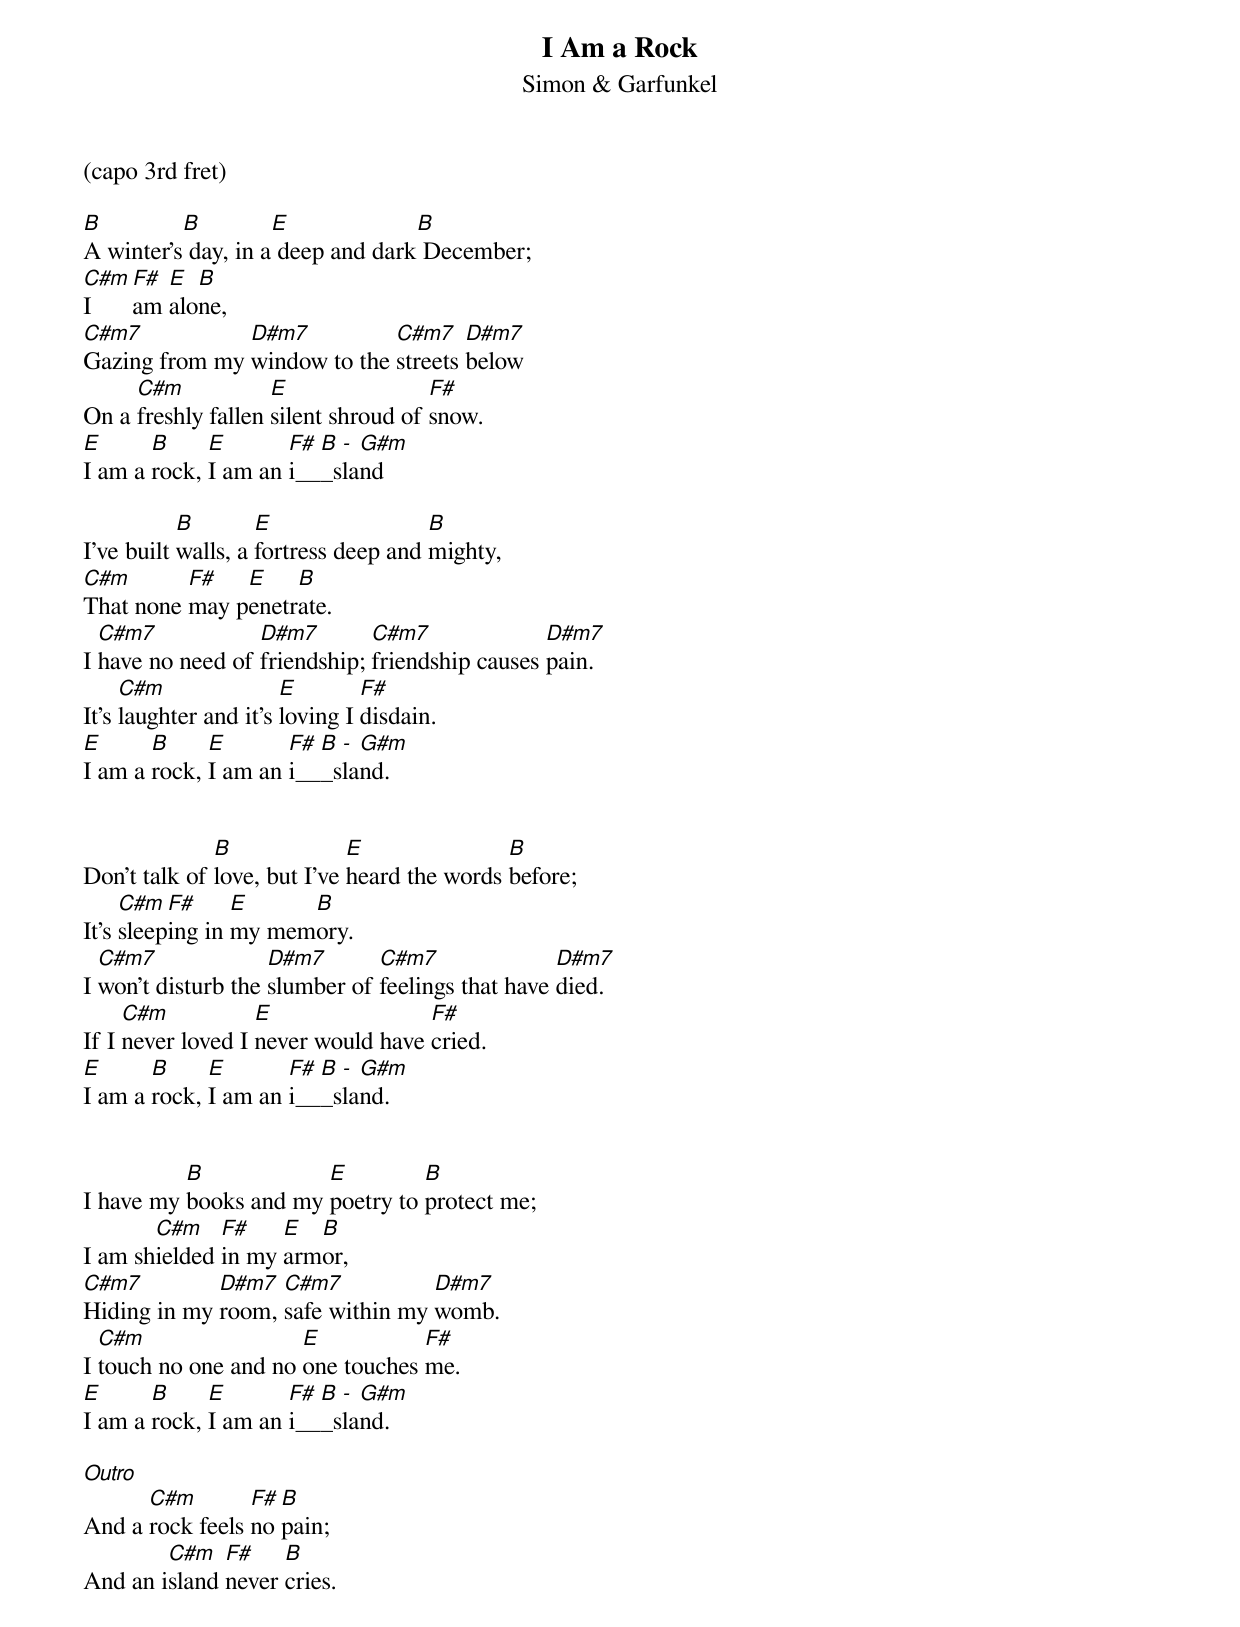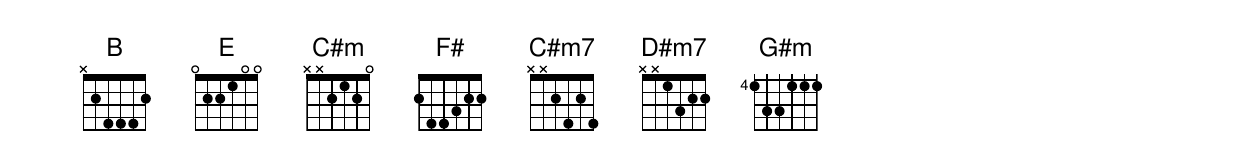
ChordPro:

{title: I Am a Rock}
{subtitle:Simon & Garfunkel}
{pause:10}
(capo 3rd fret)

[B]A winter's[B] day, in a[E] deep and dark[B] December;
[C#m]I [F#]am [E]alo[B]ne,
[C#m7]Gazing from my [D#m7]window to the [C#m7]streets [D#m7]below
On a [C#m]freshly fallen [E]silent shroud of [F#]snow.
[E]I am a [B]rock, [E]I am an [F#]i__[B]_s[-]la[G#m]nd

I've built [B]walls, a [E]fortress deep and [B]mighty,
[C#m]That none [F#]may p[E]enetr[B]ate.
I [C#m7]have no need of [D#m7]friendship; [C#m7]friendship causes [D#m7]pain.
It's [C#m]laughter and it's [E]loving I [F#]disdain.
[E]I am a [B]rock, [E]I am an [F#]i__[B]_s[-]la[G#m]nd.


Don't talk of [B]love, but I've [E]heard the words [B]before;
It's [C#m]sleep[F#]ing in [E]my mem[B]ory.
I [C#m7]won't disturb the [D#m7]slumber of [C#m7]feelings that have [D#m7]died.
If I [C#m]never loved I [E]never would have [F#]cried.
[E]I am a [B]rock, [E]I am an [F#]i__[B]_s[-]la[G#m]nd.


I have my [B]books and my [E]poetry to [B]protect me;
I am sh[C#m]ielded [F#]in my [E]arm[B]or,
[C#m7]Hiding in my [D#m7]room, [C#m7]safe within my [D#m7]womb.
I [C#m]touch no one and no [E]one touches [F#]me.
[E]I am a [B]rock, [E]I am an [F#]i__[B]_s[-]la[G#m]nd.

[Outro]
And a [C#m]rock feels [F#]no [B]pain;
And an i[C#m]sland [F#]never [B]cries.
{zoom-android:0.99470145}
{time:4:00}
